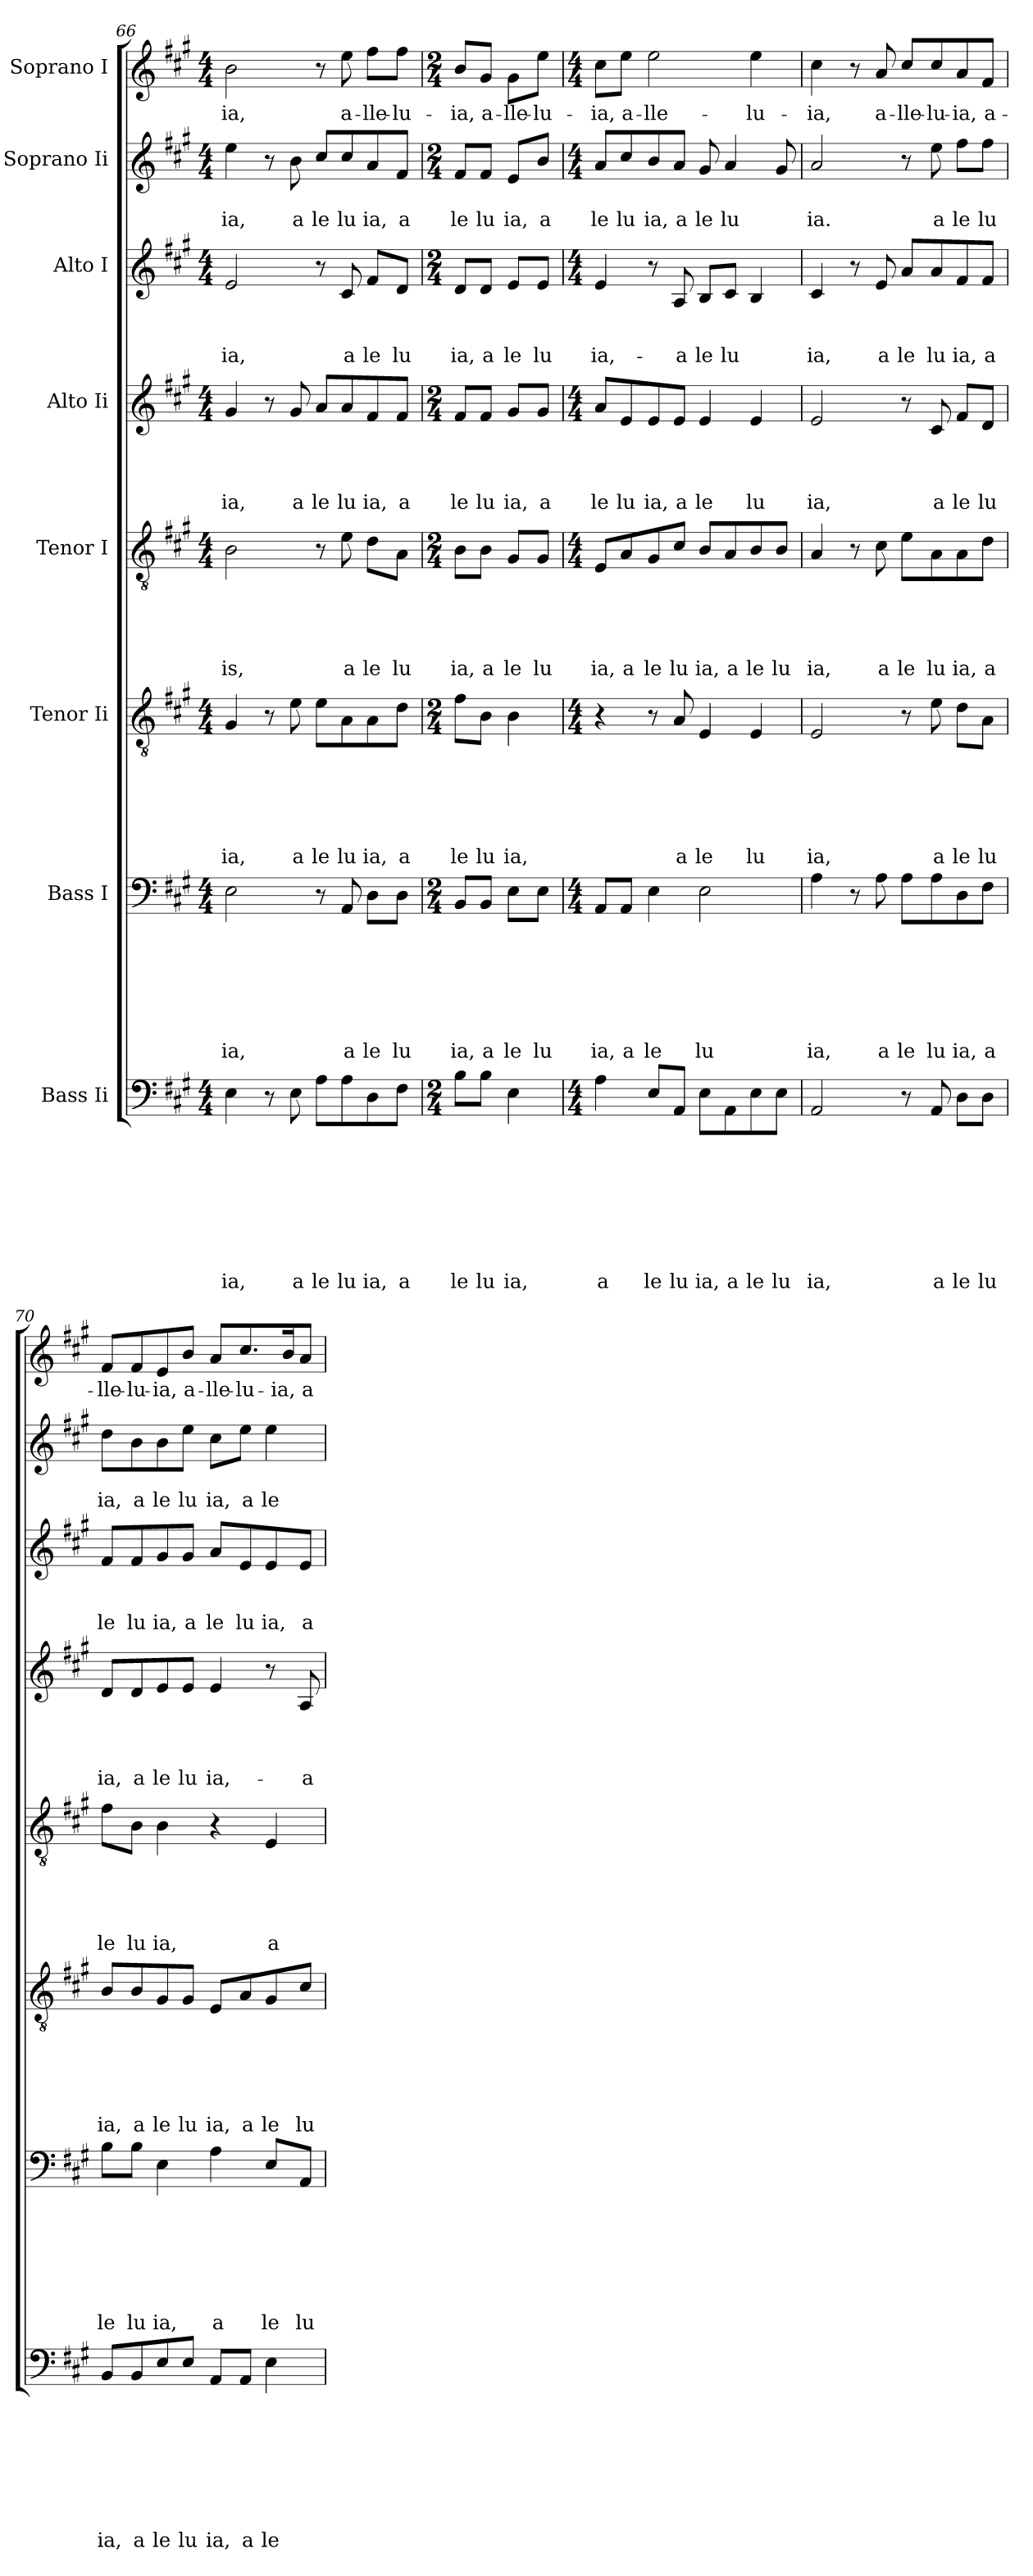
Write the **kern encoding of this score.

**kern	**text	**text	**text	**text	**text	**text	**text	**text	**kern	**text	**text	**text	**text	**text	**text	**text	**kern	**text	**text	**text	**text	**text	**text	**kern	**text	**text	**text	**text	**text	**kern	**text	**text	**text	**text	**kern	**text	**text	**text	**kern	**text	**text	**kern	**text
*part8	*part8	*part8	*part8	*part8	*part8	*part8	*part8	*part8	*part7	*part7	*part7	*part7	*part7	*part7	*part7	*part7	*part6	*part6	*part6	*part6	*part6	*part6	*part6	*part5	*part5	*part5	*part5	*part5	*part5	*part4	*part4	*part4	*part4	*part4	*part3	*part3	*part3	*part3	*part2	*part2	*part2	*part1	*part1
*staff8	*staff8	*staff8	*staff8	*staff8	*staff8	*staff8	*staff8	*staff8	*staff7	*staff7	*staff7	*staff7	*staff7	*staff7	*staff7	*staff7	*staff6	*staff6	*staff6	*staff6	*staff6	*staff6	*staff6	*staff5	*staff5	*staff5	*staff5	*staff5	*staff5	*staff4	*staff4	*staff4	*staff4	*staff4	*staff3	*staff3	*staff3	*staff3	*staff2	*staff2	*staff2	*staff1	*staff1
*I"Bass Ii	*	*	*	*	*	*	*	*	*I"Bass I	*	*	*	*	*	*	*	*I"Tenor Ii	*	*	*	*	*	*	*I"Tenor I	*	*	*	*	*	*I"Alto Ii	*	*	*	*	*I"Alto I	*	*	*	*I"Soprano Ii	*	*	*I"Soprano I	*
!!LO:PB:g=z
*clefF4	*	*	*	*	*	*	*	*	*clefF4	*	*	*	*	*	*	*	*clefGv2	*	*	*	*	*	*	*clefGv2	*	*	*	*	*	*clefG2	*	*	*	*	*clefG2	*	*	*	*clefG2	*	*	*clefG2	*
*k[f#c#g#]	*	*	*	*	*	*	*	*	*k[f#c#g#]	*	*	*	*	*	*	*	*k[f#c#g#]	*	*	*	*	*	*	*k[f#c#g#]	*	*	*	*	*	*k[f#c#g#]	*	*	*	*	*k[f#c#g#]	*	*	*	*k[f#c#g#]	*	*	*k[f#c#g#]	*
*A:	*	*	*	*	*	*	*	*	*A:	*	*	*	*	*	*	*	*A:	*	*	*	*	*	*	*A:	*	*	*	*	*	*A:	*	*	*	*	*A:	*	*	*	*A:	*	*	*A:	*
*M4/4	*	*	*	*	*	*	*	*	*M4/4	*	*	*	*	*	*	*	*M4/4	*	*	*	*	*	*	*M4/4	*	*	*	*	*	*M4/4	*	*	*	*	*M4/4	*	*	*	*M4/4	*	*	*M4/4	*
=66	=66	=66	=66	=66	=66	=66	=66	=66	=66	=66	=66	=66	=66	=66	=66	=66	=66	=66	=66	=66	=66	=66	=66	=66	=66	=66	=66	=66	=66	=66	=66	=66	=66	=66	=66	=66	=66	=66	=66	=66	=66	=66	=66
!	!	!	!	!	!	!	!	!LO:LY:b	!	!	!	!	!	!	!	!LO:LY:b	!	!	!	!	!	!	!LO:LY:b	!	!	!	!	!	!LO:LY:b	!	!	!	!	!LO:LY:b	!	!	!	!LO:LY:b	!	!	!LO:LY:b	!	!LO:LY:b
4E\	.	.	.	.	.	.	.	ia,	2E\	.	.	.	.	.	.	ia,	4G#/	.	.	.	.	.	ia,	2B\	.	.	.	.	is,	4g#/	.	.	.	ia,	2e/	.	.	ia,	4ee\	.	ia,	2b\	ia,
8r	.	.	.	.	.	.	.	.	.	.	.	.	.	.	.	.	8r	.	.	.	.	.	.	.	.	.	.	.	.	8r	.	.	.	.	.	.	.	.	8r	.	.	.	.
!	!	!	!	!	!	!	!	!LO:LY:b	!	!	!	!	!	!	!	!	!	!	!	!	!	!	!LO:LY:b	!	!	!	!	!	!	!	!	!	!	!LO:LY:b	!	!	!	!	!	!	!LO:LY:b	!	!
8E\	.	.	.	.	.	.	.	a	.	.	.	.	.	.	.	.	8e\	.	.	.	.	.	a	.	.	.	.	.	.	8g#/	.	.	.	a	.	.	.	.	8b\	.	a	.	.
!	!	!	!	!	!	!	!	!LO:LY:b	!	!	!	!	!	!	!	!	!	!	!	!	!	!	!LO:LY:b	!	!	!	!	!	!	!	!	!	!	!LO:LY:b	!	!	!	!	!	!	!LO:LY:b	!	!
8A\L	.	.	.	.	.	.	.	le	8r	.	.	.	.	.	.	.	8e\L	.	.	.	.	.	le	8r	.	.	.	.	.	8a/L	.	.	.	le	8r	.	.	.	8cc#/L	.	le	8r	.
!	!	!	!	!	!	!	!	!LO:LY:b	!	!	!	!	!	!	!	!LO:LY:b	!	!	!	!	!	!	!LO:LY:b	!	!	!	!	!	!LO:LY:b	!	!	!	!	!LO:LY:b	!	!	!	!LO:LY:b	!	!	!LO:LY:b	!	!LO:LY:b
8A\	.	.	.	.	.	.	.	lu	8AA/	.	.	.	.	.	.	a	8A\	.	.	.	.	.	lu	8e\	.	.	.	.	a	8a/	.	.	.	lu	8c#/	.	.	a	8cc#/	.	lu	8ee\	a-
!	!	!	!	!	!	!	!	!LO:LY:b	!	!	!	!	!	!	!	!LO:LY:b	!	!	!	!	!	!	!LO:LY:b	!	!	!	!	!	!LO:LY:b	!	!	!	!	!LO:LY:b	!	!	!	!LO:LY:b	!	!	!LO:LY:b	!	!LO:LY:b
8D\	.	.	.	.	.	.	.	ia,	8D\L	.	.	.	.	.	.	le	8A\	.	.	.	.	.	ia,	8d\L	.	.	.	.	le	8f#/	.	.	.	ia,	8f#/L	.	.	le	8a/	.	ia,	8ff#\L	-lle-
!	!	!	!	!	!	!	!	!LO:LY:b	!	!	!	!	!	!	!	!LO:LY:b	!	!	!	!	!	!	!LO:LY:b	!	!	!	!	!	!LO:LY:b	!	!	!	!	!LO:LY:b	!	!	!	!LO:LY:b	!	!	!LO:LY:b	!	!LO:LY:b
8F#\J	.	.	.	.	.	.	.	a	8D\J	.	.	.	.	.	.	lu	8d\J	.	.	.	.	.	a	8A\J	.	.	.	.	lu	8f#/J	.	.	.	a	8d/J	.	.	lu	8f#/J	.	a	8ff#\J	-lu-
=67	=67	=67	=67	=67	=67	=67	=67	=67	=67	=67	=67	=67	=67	=67	=67	=67	=67	=67	=67	=67	=67	=67	=67	=67	=67	=67	=67	=67	=67	=67	=67	=67	=67	=67	=67	=67	=67	=67	=67	=67	=67	=67	=67
*M2/4	*	*	*	*	*	*	*	*	*M2/4	*	*	*	*	*	*	*	*M2/4	*	*	*	*	*	*	*M2/4	*	*	*	*	*	*M2/4	*	*	*	*	*M2/4	*	*	*	*M2/4	*	*	*M2/4	*
!	!	!	!	!	!	!	!	!LO:LY:b	!	!	!	!	!	!	!	!LO:LY:b	!	!	!	!	!	!	!LO:LY:b	!	!	!	!	!	!LO:LY:b	!	!	!	!	!LO:LY:b	!	!	!	!LO:LY:b	!	!	!LO:LY:b	!	!LO:LY:b
8B\L	.	.	.	.	.	.	.	le	8BB/L	.	.	.	.	.	.	ia,	8f#\L	.	.	.	.	.	le	8B\L	.	.	.	.	ia,	8f#/L	.	.	.	le	8d/L	.	.	ia,	8f#/L	.	le	8b/L	-ia,
!	!	!	!	!	!	!	!	!LO:LY:b	!	!	!	!	!	!	!	!LO:LY:b	!	!	!	!	!	!	!LO:LY:b	!	!	!	!	!	!LO:LY:b	!	!	!	!	!LO:LY:b	!	!	!	!LO:LY:b	!	!	!LO:LY:b	!	!LO:LY:b
8B\J	.	.	.	.	.	.	.	lu	8BB/J	.	.	.	.	.	.	a	8B\J	.	.	.	.	.	lu	8B\J	.	.	.	.	a	8f#/J	.	.	.	lu	8d/J	.	.	a	8f#/J	.	lu	8g#/J	a-
!	!	!	!	!	!	!	!	!LO:LY:b	!	!	!	!	!	!	!	!LO:LY:b	!	!	!	!	!	!	!LO:LY:b	!	!	!	!	!	!LO:LY:b	!	!	!	!	!LO:LY:b	!	!	!	!LO:LY:b	!	!	!LO:LY:b	!	!LO:LY:b
4E\	.	.	.	.	.	.	.	ia,	8E\L	.	.	.	.	.	.	le	4B\	.	.	.	.	.	ia,	8G#/L	.	.	.	.	le	8g#/L	.	.	.	ia,	8e/L	.	.	le	8e/L	.	ia,	8g#\L	-lle-
!	!	!	!	!	!	!	!	!	!	!	!	!	!	!	!	!LO:LY:b	!	!	!	!	!	!	!	!	!	!	!	!	!LO:LY:b	!	!	!	!	!LO:LY:b	!	!	!	!LO:LY:b	!	!	!LO:LY:b	!	!LO:LY:b
.	.	.	.	.	.	.	.	.	8E\J	.	.	.	.	.	.	lu	.	.	.	.	.	.	.	8G#/J	.	.	.	.	lu	8g#/J	.	.	.	a	8e/J	.	.	lu	8b/J	.	a	8ee\J	-lu-
=68	=68	=68	=68	=68	=68	=68	=68	=68	=68	=68	=68	=68	=68	=68	=68	=68	=68	=68	=68	=68	=68	=68	=68	=68	=68	=68	=68	=68	=68	=68	=68	=68	=68	=68	=68	=68	=68	=68	=68	=68	=68	=68	=68
*M4/4	*	*	*	*	*	*	*	*	*M4/4	*	*	*	*	*	*	*	*M4/4	*	*	*	*	*	*	*M4/4	*	*	*	*	*	*M4/4	*	*	*	*	*M4/4	*	*	*	*M4/4	*	*	*M4/4	*
!	!	!	!	!	!	!	!	!LO:LY:b	!	!	!	!	!	!	!	!LO:LY:b	!	!	!	!	!	!	!	!	!	!	!	!	!LO:LY:b	!	!	!	!	!LO:LY:b	!	!	!	!LO:LY:b	!	!	!LO:LY:b	!	!LO:LY:b
4A\	.	.	.	.	.	.	.	a	8AA/L	.	.	.	.	.	.	ia,	4r	.	.	.	.	.	.	8E/L	.	.	.	.	ia,	8a/L	.	.	.	le	4e/	.	.	ia,-	8a/L	.	le	8cc#\L	-ia,
!	!	!	!	!	!	!	!	!	!	!	!	!	!	!	!	!LO:LY:b	!	!	!	!	!	!	!	!	!	!	!	!	!LO:LY:b	!	!	!	!	!LO:LY:b	!	!	!	!	!	!	!LO:LY:b	!	!LO:LY:b
.	.	.	.	.	.	.	.	.	8AA/J	.	.	.	.	.	.	a	.	.	.	.	.	.	.	8A/	.	.	.	.	a	8e/	.	.	.	lu	.	.	.	.	8cc#/	.	lu	8ee\J	a-
!	!	!	!	!	!	!	!	!LO:LY:b	!	!	!	!	!	!	!	!LO:LY:b	!	!	!	!	!	!	!	!	!	!	!	!	!LO:LY:b	!	!	!	!	!LO:LY:b	!	!	!	!	!	!	!LO:LY:b	!	!LO:LY:b
8E/L	.	.	.	.	.	.	.	le	4E\	.	.	.	.	.	.	le	8r	.	.	.	.	.	.	8G#/	.	.	.	.	le	8e/	.	.	.	ia,	8r	.	.	.	8b/	.	ia,	2ee\	-lle-
!	!	!	!	!	!	!	!	!LO:LY:b	!	!	!	!	!	!	!	!	!	!	!	!	!	!	!LO:LY:b	!	!	!	!	!	!LO:LY:b	!	!	!	!	!LO:LY:b	!	!	!	!LO:LY:b	!	!	!LO:LY:b	!	!
8AA/J	.	.	.	.	.	.	.	lu	.	.	.	.	.	.	.	.	8A/	.	.	.	.	.	a	8c#/J	.	.	.	.	lu	8e/J	.	.	.	a	8A/	.	.	-a	8a/J	.	a	.	.
!	!	!	!	!	!	!	!	!LO:LY:b	!	!	!	!	!	!	!	!LO:LY:b	!	!	!	!	!	!	!LO:LY:b	!	!	!	!	!	!LO:LY:b	!	!	!	!	!LO:LY:b	!	!	!	!LO:LY:b	!	!	!LO:LY:b	!	!
8E\L	.	.	.	.	.	.	.	ia,	2E\	.	.	.	.	.	.	lu	4E/	.	.	.	.	.	le	8B/L	.	.	.	.	ia,	4e/	.	.	.	le	8B/L	.	.	le	8g#/	.	le	.	.
!	!	!	!	!	!	!	!	!LO:LY:b	!	!	!	!	!	!	!	!	!	!	!	!	!	!	!	!	!	!	!	!	!LO:LY:b	!	!	!	!	!	!	!	!	!LO:LY:b	!	!	!LO:LY:b	!	!
8AA\	.	.	.	.	.	.	.	a	.	.	.	.	.	.	.	.	.	.	.	.	.	.	.	8A/	.	.	.	.	a	.	.	.	.	.	8c#/J	.	.	lu	4a/	.	lu	.	.
!	!	!	!	!	!	!	!	!LO:LY:b	!	!	!	!	!	!	!	!	!	!	!	!	!	!	!LO:LY:b	!	!	!	!	!	!LO:LY:b	!	!	!	!	!LO:LY:b	!	!	!	!	!	!	!	!	!LO:LY:b
8E\	.	.	.	.	.	.	.	le	.	.	.	.	.	.	.	.	4E/	.	.	.	.	.	lu	8B/	.	.	.	.	le	4e/	.	.	.	lu	4B/	.	.	.	.	.	.	4ee\	-lu-
!	!	!	!	!	!	!	!	!LO:LY:b	!	!	!	!	!	!	!	!	!	!	!	!	!	!	!	!	!	!	!	!	!LO:LY:b	!	!	!	!	!	!	!	!	!	!	!	!	!	!
8E\J	.	.	.	.	.	.	.	lu	.	.	.	.	.	.	.	.	.	.	.	.	.	.	.	8B/J	.	.	.	.	lu	.	.	.	.	.	.	.	.	.	8g#/	.	.	.	.
!!LO:LB:g=z
=69	=69	=69	=69	=69	=69	=69	=69	=69	=69	=69	=69	=69	=69	=69	=69	=69	=69	=69	=69	=69	=69	=69	=69	=69	=69	=69	=69	=69	=69	=69	=69	=69	=69	=69	=69	=69	=69	=69	=69	=69	=69	=69	=69
!	!	!	!	!	!	!	!	!LO:LY:b	!	!	!	!	!	!	!	!LO:LY:b	!	!	!	!	!	!	!LO:LY:b	!	!	!	!	!	!LO:LY:b	!	!	!	!	!LO:LY:b	!	!	!	!LO:LY:b	!	!	!LO:LY:b	!	!LO:LY:b
2AA/	.	.	.	.	.	.	.	ia,	4A\	.	.	.	.	.	.	ia,	2E/	.	.	.	.	.	ia,	4A/	.	.	.	.	ia,	2e/	.	.	.	ia,	4c#/	.	.	ia,	2a/	.	ia.	4cc#\	-ia,
.	.	.	.	.	.	.	.	.	8r	.	.	.	.	.	.	.	.	.	.	.	.	.	.	8r	.	.	.	.	.	.	.	.	.	.	8r	.	.	.	.	.	.	8r	.
!	!	!	!	!	!	!	!	!	!	!	!	!	!	!	!	!LO:LY:b	!	!	!	!	!	!	!	!	!	!	!	!	!LO:LY:b	!	!	!	!	!	!	!	!	!LO:LY:b	!	!	!	!	!LO:LY:b
.	.	.	.	.	.	.	.	.	8A\	.	.	.	.	.	.	a	.	.	.	.	.	.	.	8c#\	.	.	.	.	a	.	.	.	.	.	8e/	.	.	a	.	.	.	8a/	a-
!	!	!	!	!	!	!	!	!	!	!	!	!	!	!	!	!LO:LY:b	!	!	!	!	!	!	!	!	!	!	!	!	!LO:LY:b	!	!	!	!	!	!	!	!	!LO:LY:b	!	!	!	!	!LO:LY:b
8r	.	.	.	.	.	.	.	.	8A\L	.	.	.	.	.	.	le	8r	.	.	.	.	.	.	8e\L	.	.	.	.	le	8r	.	.	.	.	8a/L	.	.	le	8r	.	.	8cc#/L	-lle-
!	!	!	!	!	!	!	!	!LO:LY:b	!	!	!	!	!	!	!	!LO:LY:b	!	!	!	!	!	!	!LO:LY:b	!	!	!	!	!	!LO:LY:b	!	!	!	!	!LO:LY:b	!	!	!	!LO:LY:b	!	!	!LO:LY:b	!	!LO:LY:b
8AA/	.	.	.	.	.	.	.	a	8A\	.	.	.	.	.	.	lu	8e\	.	.	.	.	.	a	8A\	.	.	.	.	lu	8c#/	.	.	.	a	8a/	.	.	lu	8ee\	.	a	8cc#/	-lu-
!	!	!	!	!	!	!	!	!LO:LY:b	!	!	!	!	!	!	!	!LO:LY:b	!	!	!	!	!	!	!LO:LY:b	!	!	!	!	!	!LO:LY:b	!	!	!	!	!LO:LY:b	!	!	!	!LO:LY:b	!	!	!LO:LY:b	!	!LO:LY:b
8D\L	.	.	.	.	.	.	.	le	8D\	.	.	.	.	.	.	ia,	8d\L	.	.	.	.	.	le	8A\	.	.	.	.	ia,	8f#/L	.	.	.	le	8f#/	.	.	ia,	8ff#\L	.	le	8a/	-ia,
!	!	!	!	!	!	!	!	!LO:LY:b	!	!	!	!	!	!	!	!LO:LY:b	!	!	!	!	!	!	!LO:LY:b	!	!	!	!	!	!LO:LY:b	!	!	!	!	!LO:LY:b	!	!	!	!LO:LY:b	!	!	!LO:LY:b	!	!LO:LY:b
8D\J	.	.	.	.	.	.	.	lu	8F#\J	.	.	.	.	.	.	a	8A\J	.	.	.	.	.	lu	8d\J	.	.	.	.	a	8d/J	.	.	.	lu	8f#/J	.	.	a	8ff#\J	.	lu	8f#/J	a-
=70	=70	=70	=70	=70	=70	=70	=70	=70	=70	=70	=70	=70	=70	=70	=70	=70	=70	=70	=70	=70	=70	=70	=70	=70	=70	=70	=70	=70	=70	=70	=70	=70	=70	=70	=70	=70	=70	=70	=70	=70	=70	=70	=70
!	!	!	!	!	!	!	!	!LO:LY:b	!	!	!	!	!	!	!	!LO:LY:b	!	!	!	!	!	!	!LO:LY:b	!	!	!	!	!	!LO:LY:b	!	!	!	!	!LO:LY:b	!	!	!	!LO:LY:b	!	!	!LO:LY:b	!	!LO:LY:b
8BB/L	.	.	.	.	.	.	.	ia,	8B\L	.	.	.	.	.	.	le	8B/L	.	.	.	.	.	ia,	8f#\L	.	.	.	.	le	8d/L	.	.	.	ia,	8f#/L	.	.	le	8dd\L	.	ia,	8f#/L	-lle-
!	!	!	!	!	!	!	!	!LO:LY:b	!	!	!	!	!	!	!	!LO:LY:b	!	!	!	!	!	!	!LO:LY:b	!	!	!	!	!	!LO:LY:b	!	!	!	!	!LO:LY:b	!	!	!	!LO:LY:b	!	!	!LO:LY:b	!	!LO:LY:b
8BB/	.	.	.	.	.	.	.	a	8B\J	.	.	.	.	.	.	lu	8B/	.	.	.	.	.	a	8B\J	.	.	.	.	lu	8d/	.	.	.	a	8f#/	.	.	lu	8b\	.	a	8f#/	-lu-
!	!	!	!	!	!	!	!	!LO:LY:b	!	!	!	!	!	!	!	!LO:LY:b	!	!	!	!	!	!	!LO:LY:b	!	!	!	!	!	!LO:LY:b	!	!	!	!	!LO:LY:b	!	!	!	!LO:LY:b	!	!	!LO:LY:b	!	!LO:LY:b
8E/	.	.	.	.	.	.	.	le	4E\	.	.	.	.	.	.	ia,	8G#/	.	.	.	.	.	le	4B\	.	.	.	.	ia,	8e/	.	.	.	le	8g#/	.	.	ia,	8b\	.	le	8e/	-ia,
!	!	!	!	!	!	!	!	!LO:LY:b	!	!	!	!	!	!	!	!	!	!	!	!	!	!	!LO:LY:b	!	!	!	!	!	!	!	!	!	!	!LO:LY:b	!	!	!	!LO:LY:b	!	!	!LO:LY:b	!	!LO:LY:b
8E/J	.	.	.	.	.	.	.	lu	.	.	.	.	.	.	.	.	8G#/J	.	.	.	.	.	lu	.	.	.	.	.	.	8e/J	.	.	.	lu	8g#/J	.	.	a	8ee\J	.	lu	8b/J	a-
!	!	!	!	!	!	!	!	!LO:LY:b	!	!	!	!	!	!	!	!LO:LY:b	!	!	!	!	!	!	!LO:LY:b	!	!	!	!	!	!	!	!	!	!	!LO:LY:b	!	!	!	!LO:LY:b	!	!	!LO:LY:b	!	!LO:LY:b
8AA/L	.	.	.	.	.	.	.	ia,	4A\	.	.	.	.	.	.	a	8E/L	.	.	.	.	.	ia,	4r	.	.	.	.	.	4e/	.	.	.	ia,-	8a/L	.	.	le	8cc#\L	.	ia,	8a/L	-lle-
!	!	!	!	!	!	!	!	!LO:LY:b	!	!	!	!	!	!	!	!	!	!	!	!	!	!	!LO:LY:b	!	!	!	!	!	!	!	!	!	!	!	!	!	!	!LO:LY:b	!	!	!LO:LY:b	!	!LO:LY:b
8AA/J	.	.	.	.	.	.	.	a	.	.	.	.	.	.	.	.	8A/	.	.	.	.	.	a	.	.	.	.	.	.	.	.	.	.	.	8e/	.	.	lu	8ee\J	.	a	8.cc#/	-lu-
!	!	!	!	!	!	!	!	!LO:LY:b	!	!	!	!	!	!	!	!LO:LY:b	!	!	!	!	!	!	!LO:LY:b	!	!	!	!	!	!LO:LY:b	!	!	!	!	!	!	!	!	!LO:LY:b	!	!	!LO:LY:b	!	!
4E\	.	.	.	.	.	.	.	le	8E/L	.	.	.	.	.	.	le	8G#/	.	.	.	.	.	le	4E/	.	.	.	.	a	8r	.	.	.	.	8e/	.	.	ia,	4ee\	.	le	.	.
!	!	!	!	!	!	!	!	!	!	!	!	!	!	!	!	!	!	!	!	!	!	!	!	!	!	!	!	!	!	!	!	!	!	!	!	!	!	!	!	!	!	!	!LO:LY:b
.	.	.	.	.	.	.	.	.	.	.	.	.	.	.	.	.	.	.	.	.	.	.	.	.	.	.	.	.	.	.	.	.	.	.	.	.	.	.	.	.	.	16b/k	-ia,
!	!	!	!	!	!	!	!	!	!	!	!	!	!	!	!	!LO:LY:b	!	!	!	!	!	!	!LO:LY:b	!	!	!	!	!	!	!	!	!	!	!LO:LY:b	!	!	!	!LO:LY:b	!	!	!	!	!LO:LY:b
.	.	.	.	.	.	.	.	.	8AA/J	.	.	.	.	.	.	lu	8c#/J	.	.	.	.	.	lu	.	.	.	.	.	.	8A/	.	.	.	-a	8e/J	.	.	a	.	.	.	8a/J	a-
=	=	=	=	=	=	=	=	=	=	=	=	=	=	=	=	=	=	=	=	=	=	=	=	=	=	=	=	=	=	=	=	=	=	=	=	=	=	=	=	=	=	=	=
*-	*-	*-	*-	*-	*-	*-	*-	*-	*-	*-	*-	*-	*-	*-	*-	*-	*-	*-	*-	*-	*-	*-	*-	*-	*-	*-	*-	*-	*-	*-	*-	*-	*-	*-	*-	*-	*-	*-	*-	*-	*-	*-	*-
